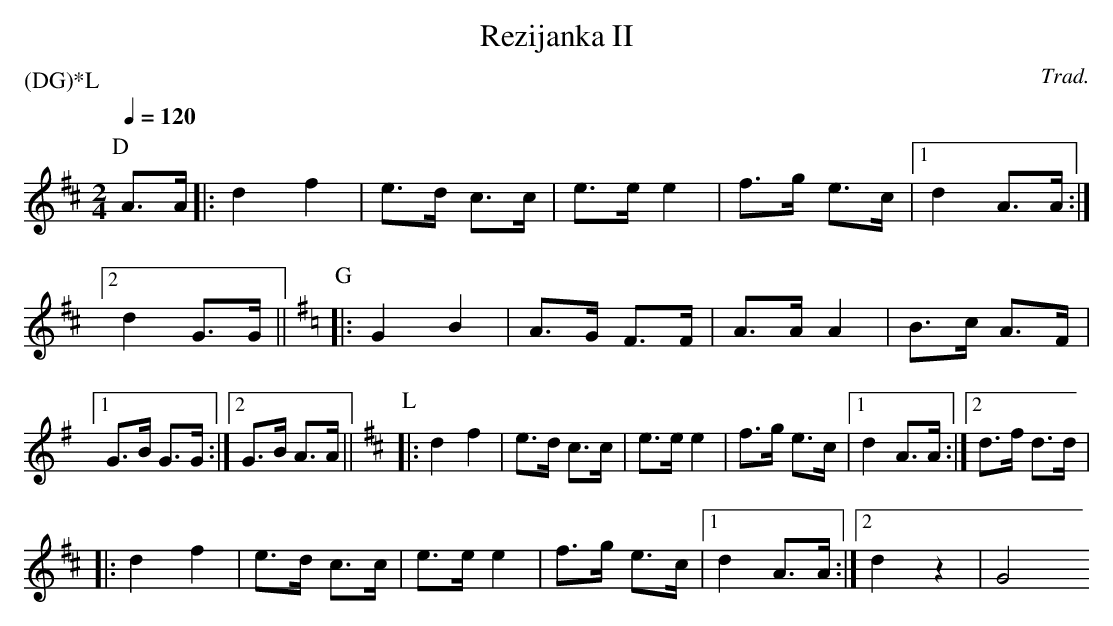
X:1
T:Rezijanka II
C:Trad.
M:2/4
L:1/8
Q:1/4=120
E:10
P:(DG)*L
K:D
P:D
A>A\
|:d2f2 | e>d c>c | e>e e2 | f>g e>c |1 d2 A>A :|2 d2 G>G ||\
K:G
P:G
|:G2B2 | A>G F>F | A>A A2 | B>c A>F |1 G>B G>G :|2 G>B A>A ||\
K:D
P:L
|:d2f2 | e>d c>c | e>e e2 | f>g e>c |1 d2 A>A :|2 d>f d>d |*
|:d2f2 | e>d c>c | e>e e2 | f>g e>c |1 d2 A>A :|2 d2 z2 | G4\
